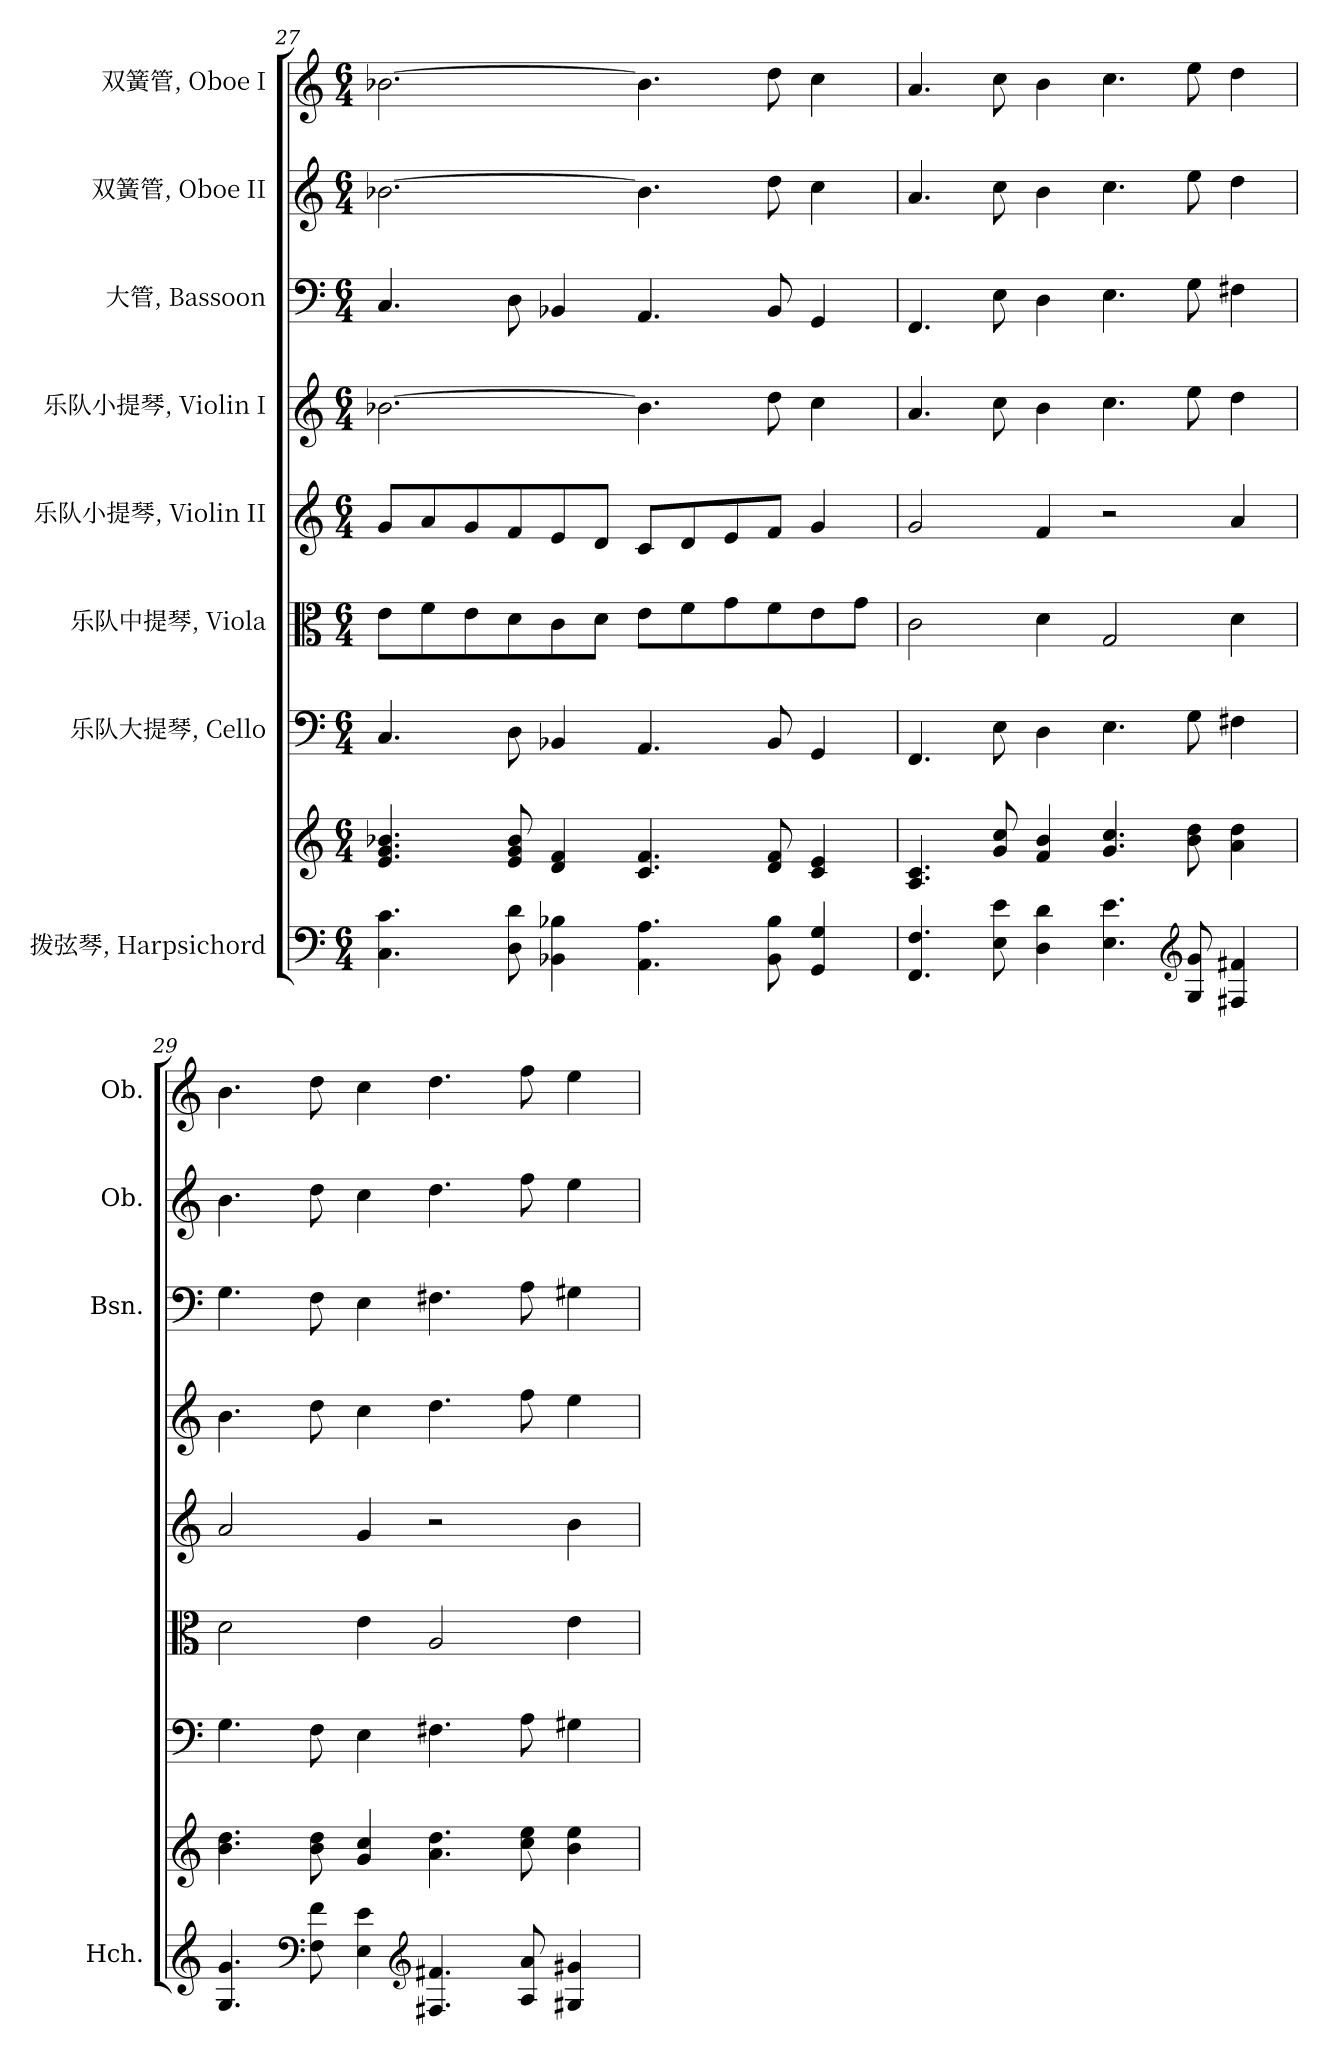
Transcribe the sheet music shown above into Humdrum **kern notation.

**kern	**kern	**kern	**kern	**kern	**kern	**kern	**kern	**kern
*part8	*part8	*part7	*part6	*part5	*part4	*part3	*part2	*part1
*staff9	*staff8	*staff7	*staff6	*staff5	*staff4	*staff3	*staff2	*staff1
*I"拨弦琴, Harpsichord	*	*I"乐队大提琴, Cello	*I"乐队中提琴, Viola	*I"乐队小提琴, Violin II	*I"乐队小提琴, Violin I	*I"大管, Bassoon	*I"双簧管, Oboe II	*I"双簧管, Oboe I
*I'Hch.	*	*	*	*	*	*I'Bsn.	*I'Ob.	*I'Ob.
*clefF4	*clefG2	*clefF4	*clefC3	*clefG2	*clefG2	*clefF4	*clefG2	*clefG2
*k[]	*k[]	*k[]	*k[]	*k[]	*k[]	*k[]	*k[]	*k[]
*M6/4	*M6/4	*M6/4	*M6/4	*M6/4	*M6/4	*M6/4	*M6/4	*M6/4
=27	=27	=27	=27	=27	=27	=27	=27	=27
4.C\ 4.c\	4.e/ 4.g/ 4.b-X/	4.C/	8e\L	8g/L	[2.b-X\	4.C/	[2.b-X\	[2.b-X\
.	.	.	8f\	8a/	.	.	.	.
.	.	.	8e\	8g/	.	.	.	.
8D\ 8d\	8e/ 8g/ 8b-/	8D\	8d\	8f/	.	8D\	.	.
4BB-X\ 4B-X\	4d/ 4f/	4BB-X/	8c\	8e/	.	4BB-X/	.	.
.	.	.	8d\J	8d/J	.	.	.	.
4.AA\ 4.A\	4.c/ 4.f/	4.AA/	8e\L	8c/L	4.b-\]	4.AA/	4.b-\]	4.b-\]
.	.	.	8f\	8d/	.	.	.	.
.	.	.	8g\	8e/	.	.	.	.
8BB-\ 8B-\	8d/ 8f/	8BB-/	8f\	8f/J	8dd\	8BB-/	8dd\	8dd\
4GG/ 4G/	4c/ 4e/	4GG/	8e\	4g/	4cc\	4GG/	4cc\	4cc\
.	.	.	8g\J	.	.	.	.	.
!!LO:PB:g=z
=28	=28	=28	=28	=28	=28	=28	=28	=28
4.FF/ 4.F/	4.A/ 4.c/	4.FF/	2c\	2g/	4.a/	4.FF/	4.a/	4.a/
8E\ 8e\	8g/ 8cc/	8E\	.	.	8cc\	8E\	8cc\	8cc\
4D\ 4d\	4f/ 4b/	4D\	4d\	4f/	4b\	4D\	4b\	4b\
4.E\ 4.e\	4.g/ 4.cc/	4.E\	2G/	2r	4.cc\	4.E\	4.cc\	4.cc\
*clefG2	*	*	*	*	*	*	*	*
8G/ 8g/	8b\ 8dd\	8G\	.	.	8ee\	8G\	8ee\	8ee\
4F#X/ 4f#X/	4a\ 4dd\	4F#X\	4d\	4a/	4dd\	4F#X\	4dd\	4dd\
=29	=29	=29	=29	=29	=29	=29	=29	=29
4.G/ 4.g/	4.b\ 4.dd\	4.G\	2d\	2a/	4.b\	4.G\	4.b\	4.b\
*clefF4	*	*	*	*	*	*	*	*
8F\ 8f\	8b\ 8dd\	8F\	.	.	8dd\	8F\	8dd\	8dd\
4E\ 4e\	4g/ 4cc/	4E\	4e\	4g/	4cc\	4E\	4cc\	4cc\
*clefG2	*	*	*	*	*	*	*	*
4.F#X/ 4.f#X/	4.a\ 4.dd\	4.F#X\	2A/	2r	4.dd\	4.F#X\	4.dd\	4.dd\
8A/ 8a/	8cc\ 8ee\	8A\	.	.	8ff\	8A\	8ff\	8ff\
4G#X/ 4g#X/	4b\ 4ee\	4G#X\	4e\	4b\	4ee\	4G#X\	4ee\	4ee\
=	=	=	=	=	=	=	=	=
*-	*-	*-	*-	*-	*-	*-	*-	*-
